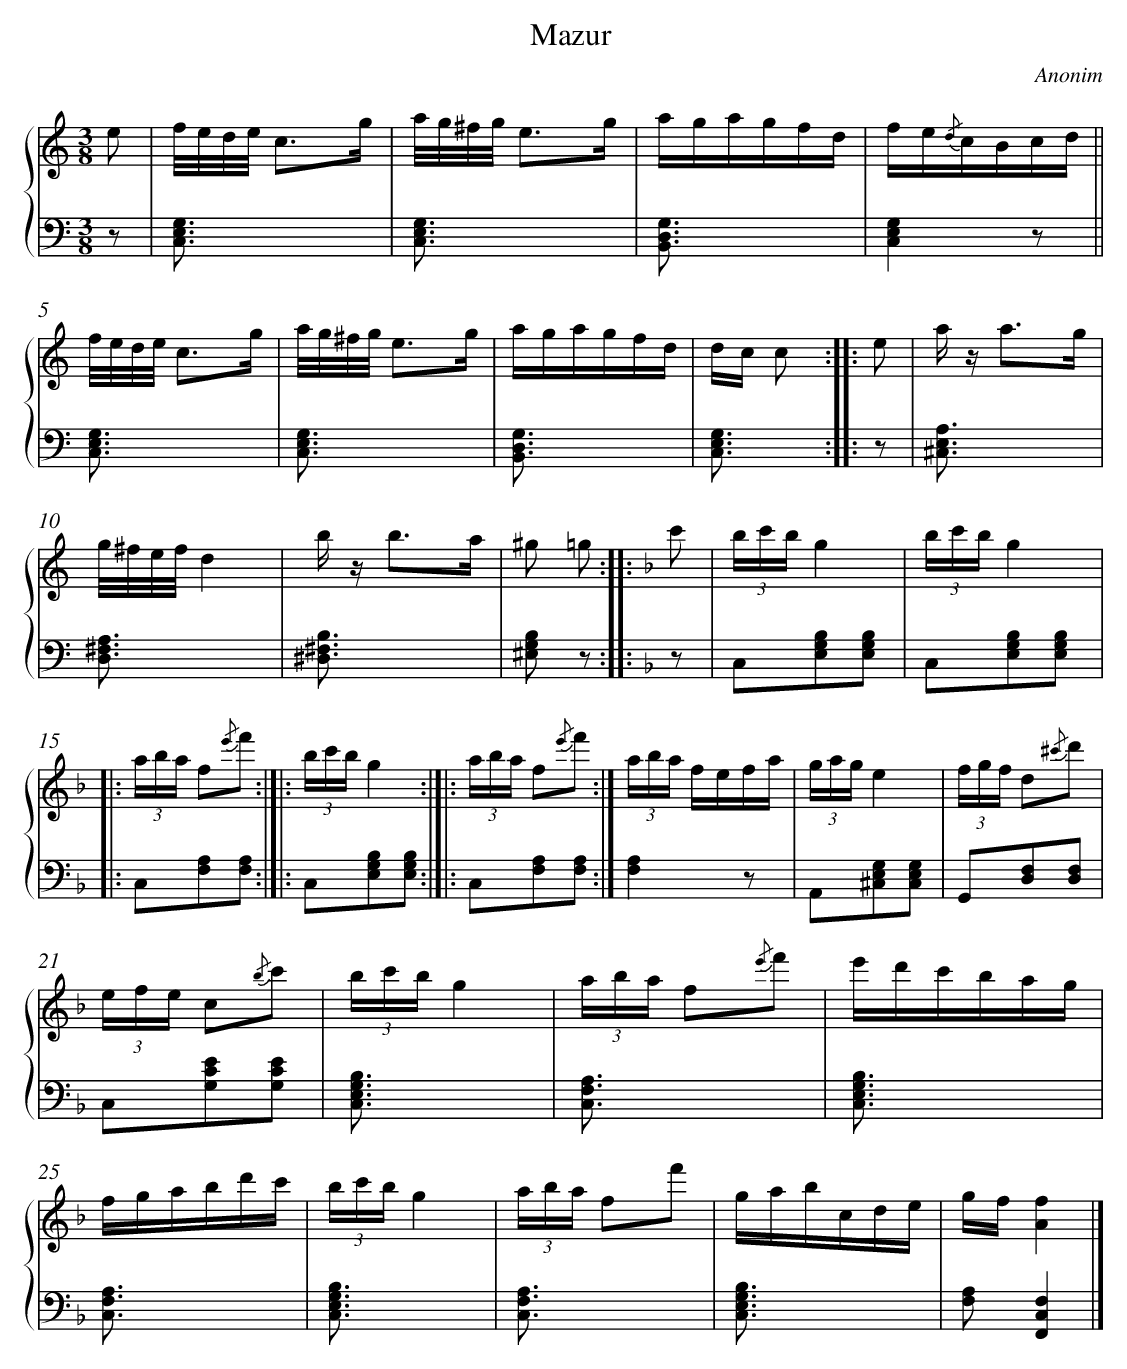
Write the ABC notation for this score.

X:1
T: Mazur
C: Anonim
L: 1/8
M: 3/8
%%staves {1 2}
V: 1 clef=treble
V: 2 clef=bass
K: C
[V:1] e [I:setbarnb 1]|
[V:2] z |
[V:1] f//e//d//e// c3/g/ |
[V:2] [G,3/E,3/C,3/] x3/ |
[V:1] a//g//^f//g// e3/g/ |
[V:2] [G,3/E,3/C,3/] x3/ |
[V:1] a/g/a/g/f/d/ |
[V:2] [G,3/D,3/B,,3/] x3/ |
[V:1] f/e/{/d}c/B/c/d/ ||
[V:2] [G,2E,2C,2]z ||
[V:1] f//e//d//e// c3/g/ |
[V:2] [G,3/E,3/C,3/] x3/ |
[V:1] a//g//^f//g// e3/g/ |
[V:2] [G,3/E,3/C,3/] x3/ |
[V:1] a/g/a/g/f/d/ |
[V:2] [G,3/D,3/B,,3/] x3/ |
[V:1] d/c/ c :||:
[V:2] [G,3/E,3/C,3/] x/ :||:
[V:1] e [I:setbarnb 9]|
[V:2] z |
[V:1] a/ z< ag/ |
[V:2] [A,3/E,3/^C,3/] x3/ |
[V:1] g//^f//e//f//d2 |
[V:2] [A,3/^F,3/D,3/] x3/ |
[V:1] b/ z< ba/ |
[V:2] [B,3/^F,3/^D,3/] x3/ |
[V:1] ^g =g :||:
[V:2] [B,G,^E,] z :||:
[V:1]  [K:F] c' [I:setbarnb 13]|
[V:2]  [K:F] z |
[V:1] (3b/c'/b/g2 |
[V:2] C,[B,G,E,][B,G,E,] |
[V:1] (3b/c'/b/g2 ]|:
[V:2] C,[B,G,E,][B,G,E,] ]|:
[V:1] (3a/b/a/ f{/e'}f' :|]|:
[V:2] C,[A,F,][A,F,] :|]|:
[V:1] (3b/c'/b/g2 :|]|:
[V:2] C,[B,G,E,][B,G,E,] :|]|:
[V:1] (3a/b/a/ f{/e'}f' :|]
[V:2] C,[A,F,][A,F,] :|]
[V:1] (3a/b/a/ f/e/f/a/ |
[V:2] [A,2F,2]z |
[V:1] (3g/a/g/e2 |
[V:2] A,,[G,E,^C,][G,E,C,] |
[V:1] (3f/g/f/ d{/^c'}d' |
[V:2] G,,[F,D,][F,D,] |
[V:1] (3e/f/e/ c{/b}c' |
[V:2] C,[ECG,][ECG,] |
[V:1] (3b/c'/b/g2 |
[V:2] [B,3/G,3/E,3/C,3/] x3/ |
[V:1] (3a/b/a/ f{/e'}f' |
[V:2] [A,3/F,3/C,3/] x3/ |
[V:1] e'/d'/c'/b/a/g/ |
[V:2] [B,3/G,3/E,3/C,3/] x3/ |
[V:1] f/g/a/b/d'/c'/ |
[V:2] [A,3/F,3/C,3/] x3/ |
[V:1] (3b/c'/b/g2 |
[V:2] [B,3/G,3/E,3/C,3/] x3/ |
[V:1] (3a/b/a/ ff' |
[V:2] [A,3/F,3/C,3/] x3/ |
[V:1] g/a/b/c/d/e/ |
[V:2] [B,3/G,3/E,3/C,3/] x3/ |
[V:1] g/f/[f2A2] |]
[V:2] [A,F,][F,2C,2F,,2] |]
